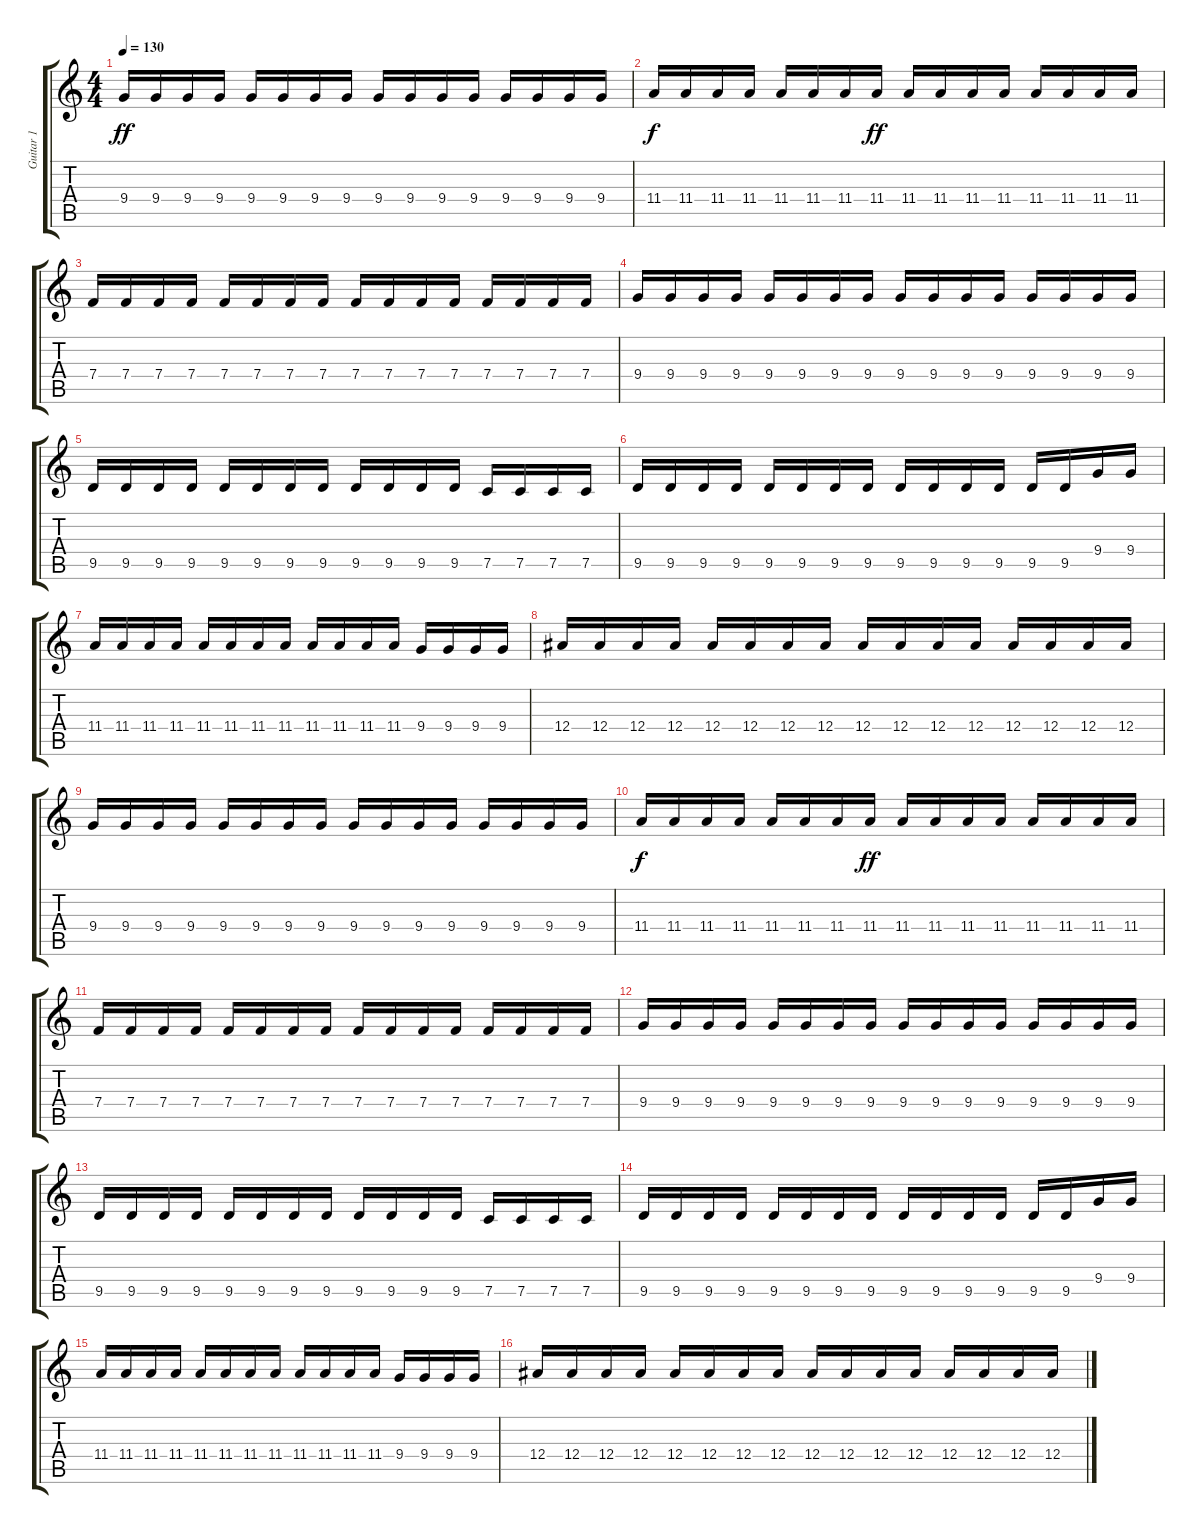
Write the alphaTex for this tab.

\track ("Guitar 1" "Guitar 1") {instrument distortionguitar}
\staff {score tabs}
\tuning (C4 G3 Eb3 Bb2 F2 C2) {hide}
\ts (4 4)
\tempo 130
\clef g2
\ks c
9.4.16{dy ff} 9.4.16 9.4.16 9.4.16 9.4.16 9.4.16 9.4.16 9.4.16 9.4.16 9.4.16 9.4.16 9.4.16 9.4.16 9.4.16 9.4.16 9.4.16 |
11.4.16{dy f} 11.4.16 11.4.16 11.4.16 11.4.16 11.4.16 11.4.16 11.4.16{dy ff} 11.4.16 11.4.16 11.4.16 11.4.16 11.4.16 11.4.16 11.4.16 11.4.16 |
7.4.16 7.4.16 7.4.16 7.4.16 7.4.16 7.4.16 7.4.16 7.4.16 7.4.16 7.4.16 7.4.16 7.4.16 7.4.16 7.4.16 7.4.16 7.4.16 |
9.4.16 9.4.16 9.4.16 9.4.16 9.4.16 9.4.16 9.4.16 9.4.16 9.4.16 9.4.16 9.4.16 9.4.16 9.4.16 9.4.16 9.4.16 9.4.16 |
9.5.16 9.5.16 9.5.16 9.5.16 9.5.16 9.5.16 9.5.16 9.5.16 9.5.16 9.5.16 9.5.16 9.5.16 7.5.16 7.5.16 7.5.16 7.5.16 |
9.5.16 9.5.16 9.5.16 9.5.16 9.5.16 9.5.16 9.5.16 9.5.16 9.5.16 9.5.16 9.5.16 9.5.16 9.5.16 9.5.16 9.4.16 9.4.16 |
11.4.16 11.4.16 11.4.16 11.4.16 11.4.16 11.4.16 11.4.16 11.4.16 11.4.16 11.4.16 11.4.16 11.4.16 9.4.16 9.4.16 9.4.16 9.4.16 |
12.4.16 12.4.16 12.4.16 12.4.16 12.4.16 12.4.16 12.4.16 12.4.16 12.4.16 12.4.16 12.4.16 12.4.16 12.4.16 12.4.16 12.4.16 12.4.16 |
9.4.16 9.4.16 9.4.16 9.4.16 9.4.16 9.4.16 9.4.16 9.4.16 9.4.16 9.4.16 9.4.16 9.4.16 9.4.16 9.4.16 9.4.16 9.4.16 |
11.4.16{dy f} 11.4.16 11.4.16 11.4.16 11.4.16 11.4.16 11.4.16 11.4.16{dy ff} 11.4.16 11.4.16 11.4.16 11.4.16 11.4.16 11.4.16 11.4.16 11.4.16 |
7.4.16 7.4.16 7.4.16 7.4.16 7.4.16 7.4.16 7.4.16 7.4.16 7.4.16 7.4.16 7.4.16 7.4.16 7.4.16 7.4.16 7.4.16 7.4.16 |
9.4.16 9.4.16 9.4.16 9.4.16 9.4.16 9.4.16 9.4.16 9.4.16 9.4.16 9.4.16 9.4.16 9.4.16 9.4.16 9.4.16 9.4.16 9.4.16 |
9.5.16 9.5.16 9.5.16 9.5.16 9.5.16 9.5.16 9.5.16 9.5.16 9.5.16 9.5.16 9.5.16 9.5.16 7.5.16 7.5.16 7.5.16 7.5.16 |
9.5.16 9.5.16 9.5.16 9.5.16 9.5.16 9.5.16 9.5.16 9.5.16 9.5.16 9.5.16 9.5.16 9.5.16 9.5.16 9.5.16 9.4.16 9.4.16 |
11.4.16 11.4.16 11.4.16 11.4.16 11.4.16 11.4.16 11.4.16 11.4.16 11.4.16 11.4.16 11.4.16 11.4.16 9.4.16 9.4.16 9.4.16 9.4.16 |
12.4.16 12.4.16 12.4.16 12.4.16 12.4.16 12.4.16 12.4.16 12.4.16 12.4.16 12.4.16 12.4.16 12.4.16 12.4.16 12.4.16 12.4.16 12.4.16
